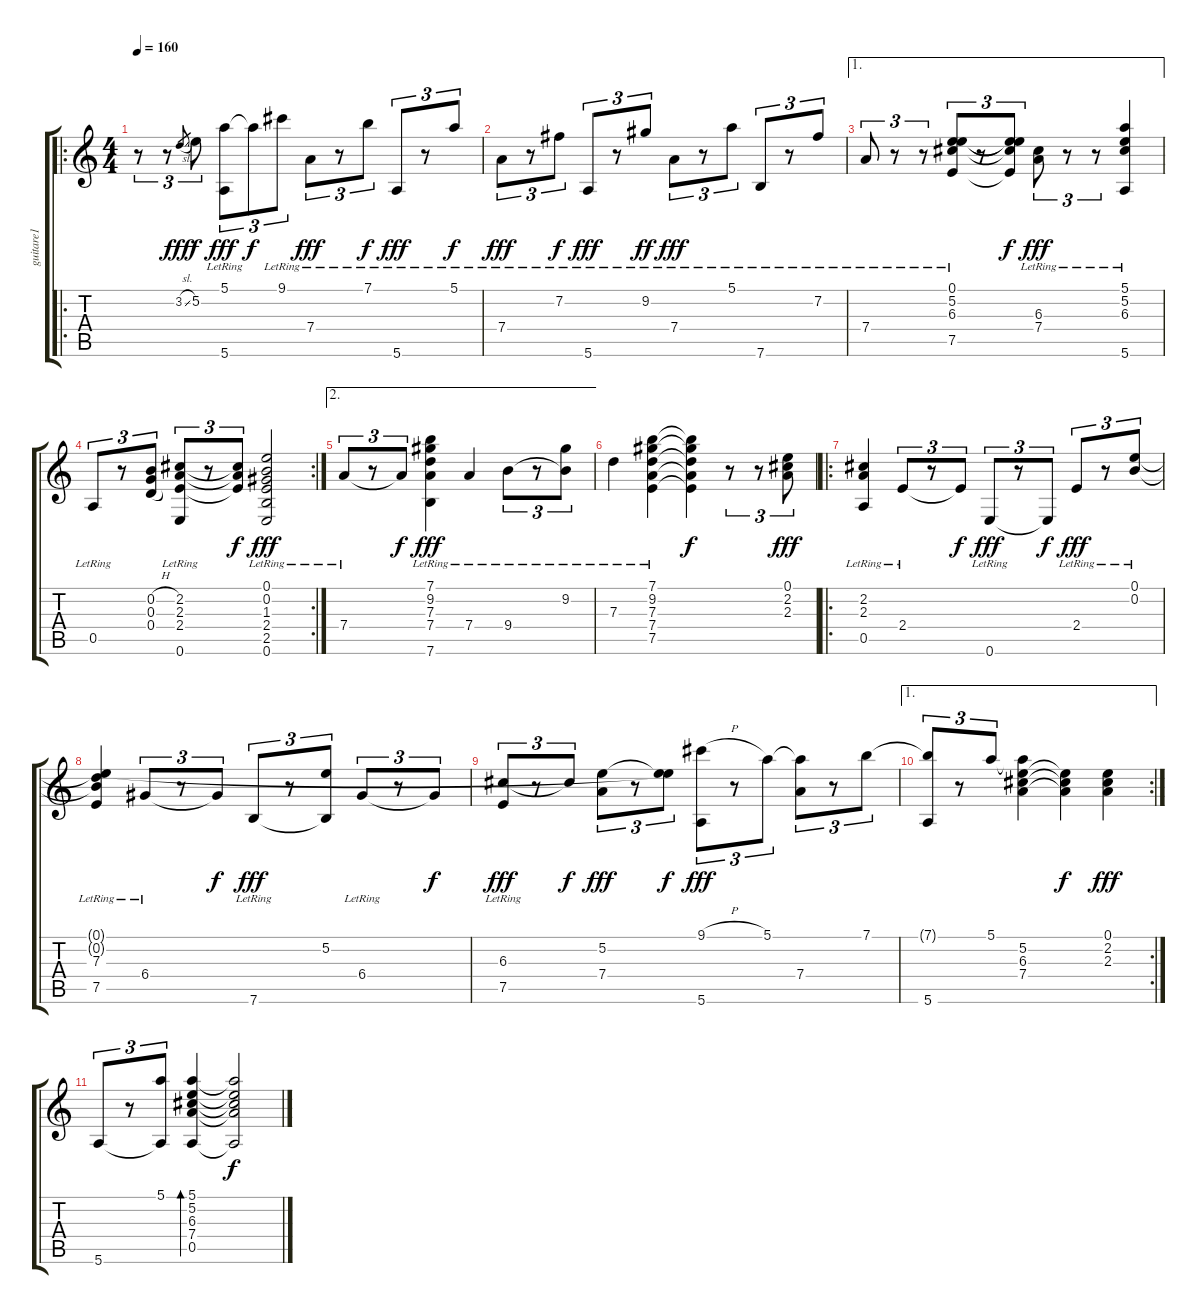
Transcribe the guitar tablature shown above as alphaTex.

\track ("guitare1" "guitare1") {instrument electricguitarmuted}
\staff {score tabs}
\tuning (E4 B3 G3 D3 A2 E2) {hide}
\ro
\ts (4 4)
\tempo 160
\clef g2
\ks c
r.8{tu (3 2) dy fff} r.8{tu (3 2)} 3.2{sl}.8{gr} 5.2.8{tu (3 2) dy f} (5.1{lr} 5.6{lr}).8{tu (3 2) dy fff} 5.1{t}.8{tu (3 2) dy f} 9.1{lr}.8{tu (3 2)} 7.4{lr}.8{tu (3 2) dy fff} r.8{tu (3 2)} 7.1{lr}.8{tu (3 2) dy f} 5.6{lr}.8{tu (3 2) dy fff} r.8{tu (3 2)} 5.1{lr}.8{tu (3 2) dy f} |
7.4{lr}.8{tu (3 2) dy fff} r.8{tu (3 2)} 7.2{lr}.8{tu (3 2) dy f} 5.6{lr}.8{tu (3 2) dy fff} r.8{tu (3 2)} 9.2{lr}.8{tu (3 2) dy ff} 7.4{lr}.8{tu (3 2) dy fff} r.8{tu (3 2)} 5.1{lr}.8{tu (3 2)} 7.6{lr}.8{tu (3 2)} r.8{tu (3 2)} 7.2{lr}.8{tu (3 2)} |
\ae 1
7.4{lr}.8{tu (3 2)} r.8{tu (3 2)} r.8{tu (3 2)} (0.1{lr} 5.2{lr} 6.3{lr} 7.5{lr}).8{tu (3 2)} r.8{tu (3 2)} (0.1{t} 5.2{t} 6.3{t} 7.5{t}).8{tu (3 2) dy f} (6.3{lr} 7.4{lr}).8{tu (3 2) dy fff} r.8{tu (3 2)} r.8{tu (3 2)} (5.1{lr} 5.2{lr} 6.3{lr} 5.6{lr}).4 |
\rc 2
0.5{lr}.8{tu (3 2)} r.8{tu (3 2)} (0.2{h} 0.3{h} 0.4{h}).8{tu (3 2)} (2.2{lr} 2.3{lr} 2.4{lr} 0.6{lr}).8{tu (3 2)} r.8{tu (3 2)} (2.2{t} 2.3{t} 2.4{t}).8{tu (3 2) dy f} (0.1{lr} 0.2{lr} 1.3{lr} 2.4{lr} 2.5{lr} 0.6{lr}).2{dy fff} |
\ae 2
7.4{lr}.8{tu (3 2)} r.8{tu (3 2)} 7.4{t}.8{tu (3 2) dy f} (7.1 9.2{lr} 7.3 7.4 7.6{lr}).4{dy fff} 7.4{lr}.4 9.4{lr}.8{tu (3 2)} r.8{tu (3 2)} (9.2{lr} 9.4{t}).8{tu (3 2)} |
7.3{lr}.4 (7.1{lr} 9.2{lr} 7.3{lr} 7.4{lr} 7.5{lr}).4 (7.1{t} 9.2{t} 7.3{t} 7.4{t} 7.5{t}).4{dy f} r.8{tu (3 2)} r.8{tu (3 2)} (0.1 2.2 2.3).8{tu (3 2) dy fff} |
\ro
(2.2 2.3 0.5{lr}).4 2.4{lr}.8{tu (3 2)} r.8{tu (3 2)} 2.4{t}.8{tu (3 2) dy f} 0.6{lr}.8{tu (3 2) dy fff} r.8{tu (3 2)} 0.6{t}.8{tu (3 2) dy f} 2.4{lr}.8{tu (3 2) dy fff} r.8{tu (3 2)} (0.1{lr} 0.2{lr}).8{tu (3 2)} |
(0.1{t} 0.2{t} 7.3{lr} 7.5{lr}).4 6.4{lr}.8{tu (3 2)} r.8{tu (3 2)} 6.4{t}.8{tu (3 2) dy f} 7.6{lr}.8{tu (3 2) dy fff} r.8{tu (3 2)} (5.2 7.6{t}).8{tu (3 2)} 6.4{lr}.8{tu (3 2)} r.8{tu (3 2)} 6.4{t}.8{tu (3 2) dy f} |
(6.3{lr} 7.5).8{tu (3 2) dy fff} r.8{tu (3 2)} 6.3{t}.8{tu (3 2) dy f} (5.2 7.4).8{tu (3 2) dy fff} r.8{tu (3 2)} (0.1{t} 5.2{t}).8{tu (3 2) dy f} (9.1{h} 5.6).8{tu (3 2) dy fff} r.8{tu (3 2)} 5.1.8{tu (3 2)} (5.1{t} 7.4).8{tu (3 2)} r.8{tu (3 2)} 7.1.8{tu (3 2)} |
\ae 1
\rc 2
(7.1{t} 5.6).8{tu (3 2)} r.8{tu (3 2)} 5.1.8{tu (3 2)} (5.1{t} 5.2 6.3 7.4).4 (5.2{t} 6.3{t} 7.4{t}).4{dy f} (0.1 2.2 2.3).4{dy fff} |
5.6.8{tu (3 2)} r.8{tu (3 2)} (5.1 5.6{t}).8{tu (3 2)} (5.1 5.2 6.3 7.4 0.5).4{bd 480} (5.1{t} 5.2{t} 6.3{t} 7.4{t} 0.5{t}).2{dy f}
